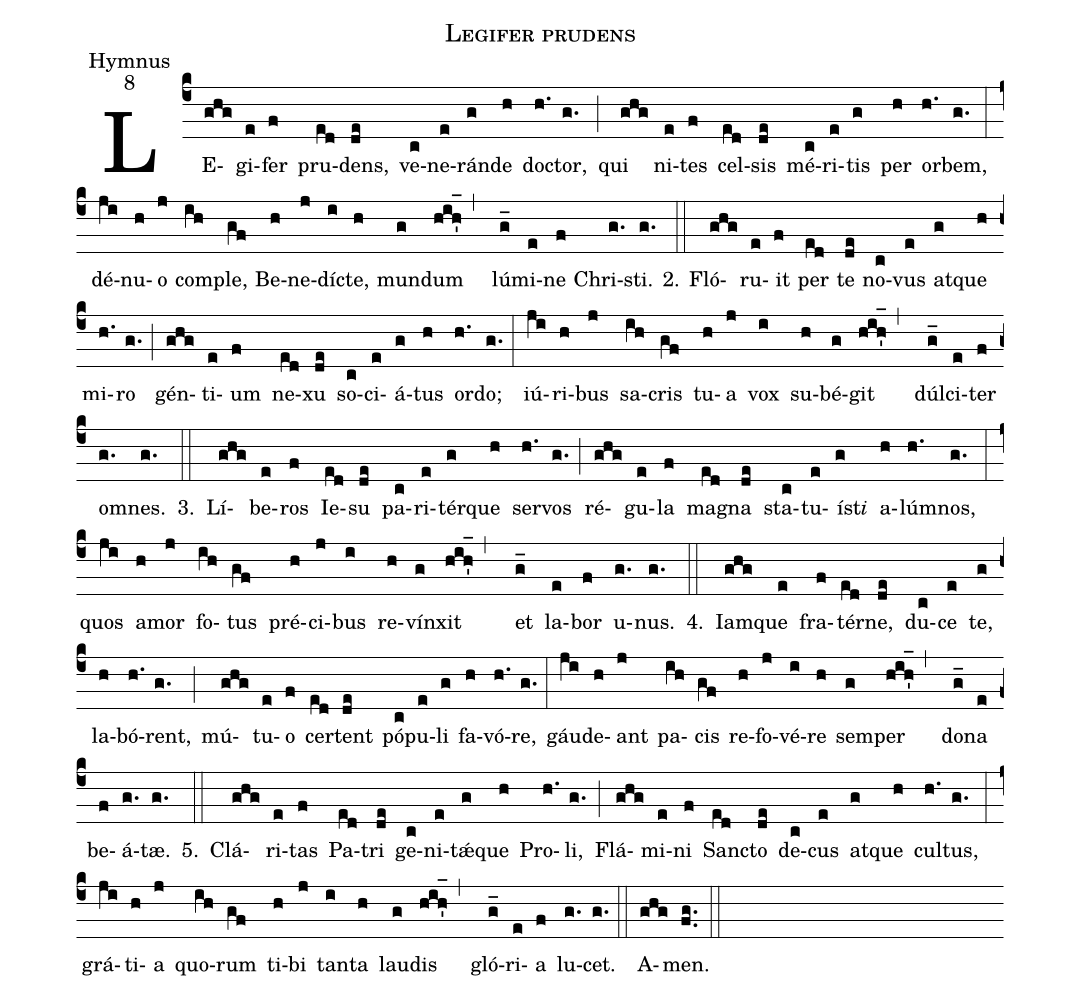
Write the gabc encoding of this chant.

name:Legifer prudens;
office-part:Hymnus;
mode:8;
%%
(c4)LE(ghg)gi(e)fer(f) pru(ed)dens,(de) ve(c)ne(e)rán(g)de(h) do(h.)ctor,(g.) (;)
qui(ghg) ni(e)tes(f) cel(ed)sis(de) mé(c)ri(e)tis(g) per(h) or(h.)bem,(g.) (:)
dé(ji)nu(h)o(j) com(ih)ple,(gf) Be(h)ne(j)dí(i)cte,(h) mun(g)dum(hih_1',)
lú(g_)mi(e)ne(f) Chri(g.)sti.(g.)
2.(::) Fló(ghg)ru(e)it(f) per(ed) te(de) no(c)vus(e) at(g)que(h) mi(h.)ro(g.) (;)
gén(ghg)ti(e)um(f) ne(ed)xu(de) so(c)ci(e)á(g)tus(h) or(h.)do;(g.) (:)
iú(ji)ri(h)bus(j) sa(ih)cris(gf) tu(h)a(j) vox(i) su(h)bé(g)git(hih_1',)
dúl(g_)ci(e)ter(f) om(g.)nes.(g.)
3.(::) Lí(ghg)be(e)ros(f) Ie(ed)su(de) pa(c)ri(e)tér(g)que(h) ser(h.)vos(g.) (;)
ré(ghg)gu(e)la(f) ma(ed)gna(de) sta(c)tu(e)íst<i>i</i>(g) a(h)lúm(h.)nos,(g.) (:)
quos(ji) a(h)mor(j) fo(ih)tus(gf) pré(h)ci(j)bus(i) re(h)vín(g)xit(hih_1',)
et(g_) la(e)bor(f) u(g.)nus.(g.)
4.(::) Iam(ghg)que(e) fra(f)tér(ed)ne,(de) du(c)ce(e) te,(g) la(h)bó(h.)rent,(g.) (;)
mú(ghg)tu(e)o(f) cer(ed)tent(de) pó(c)pu(e)li(g) fa(h)vó(h.)re,(g.) (:)
gáu(ji)de(h)ant(j) pa(ih)cis(gf) re(h)fo(j)vé(i)re(h) sem(g)per(hih_1',)
do(g_)na(e) be(f)á(g.)tæ.(g.)
5.(::) Clá(ghg)ri(e)tas(f) Pa(ed)tri(de) ge(c)ni(e)tǽ(g)que(h) Pro(h.)li,(g.) (;)
Flá(ghg)mi(e)ni(f) San(ed)cto(de) de(c)cus(e) at(g)que(h) cul(h.)tus,(g.) (:)
grá(ji)ti(h)a(j) quo(ih)rum(gf) ti(h)bi(j) tan(i)ta(h) lau(g)dis(hih_1',)
gló(g_)ri(e)a(f) lu(g.)cet.(g.) (::)
A(ghg)men.(fg..) (::)
